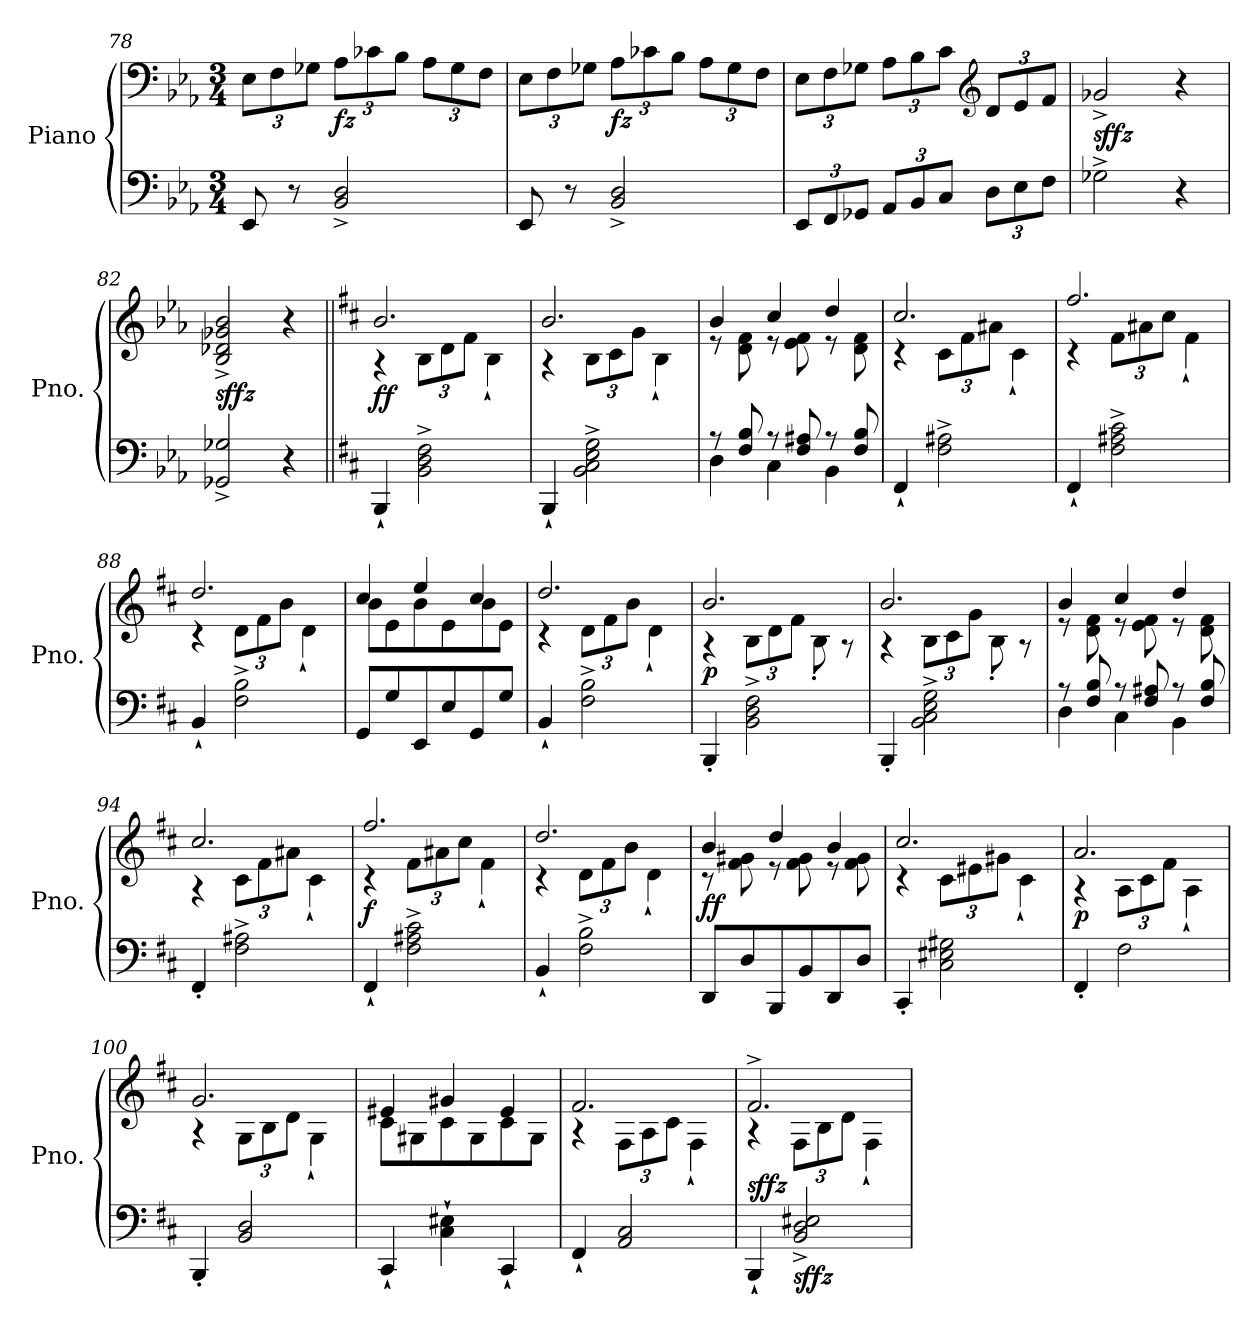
**kern	**kern	**dynam
*part1	*part1	*part1
*staff2	*staff1	*staff1/2
*I"Piano	*	*
*I'Pno.	*	*
*clefF4	*clefF4	*
*k[b-e-a-]	*k[b-e-a-]	*
*M3/4	*M3/4	*
*	*Xbrackettup	*
=78	=78	=78
8EE-/	12E-\L	.
.	12F\	.
8r	.	.
.	12G-X\J	.
!	!	!LO:DY:b
2BB-/^ 2D/^	12A-\L	fz
.	12c-X\	.
.	12B-\J	.
.	12A-\L	.
.	12G-\	.
.	12F\J	.
=79	=79	=79
8EE-/	12E-\L	.
.	12F\	.
8r	.	.
.	12G-X\J	.
!	!	!LO:DY:b
2BB-/^ 2D/^	12A-\L	fz
.	12c-X\	.
.	12B-\J	.
.	12A-\L	.
.	12G-\	.
.	12F\J	.
!!LO:LB:g=z
=80	=80	=80
*Xbrackettup	*	*
12EE-/L	12E-\L	.
12FF/	12F\	.
12GG-X/J	12G-X\J	.
12AA-/L	12A-\L	.
12BB-/	12B-\	.
12C/J	12c\J	.
*	*clefG2	*
12D\L	12d/L	.
12E-\	12e-/	.
12F\J	12f/J	.
=81	=81	=81
!	!	!LO:DY:b
2G-X^\	2g-X^/	sffz
4r	4r	.
=82	=82	=82
!	!	!LO:DY:b
2GG-X/^ 2G-X/^	2B-/^ 2d-X/^ 2g-X/^ 2b-/^	sffz
4r	4r	.
=83||	=83||	=83||
*k[f#c#]	*k[f#c#]	*
*	*^	*
!	!	!	!LO:DY:b
4BBB`/	2.b/	4r	ff
2BB\^ 2D\^ 2F#\^	.	12B\L	.
.	.	12d\	.
.	.	12f#\J	.
.	.	4B`\	.
=84	=84	=84	=84
4BBB`/	2.b/	4r	.
2BB\^ 2C#\^ 2E\^ 2G\^	.	12B\L	.
.	.	12c#\	.
.	.	12g\J	.
.	.	4B`\	.
!!LO:LB:g=z	!!
=85	=85	=85	=85
*^	*	*	*
8r	4D\	4b/	8r	.
8F#/ 8B/	.	.	8d\ 8f#\	.
8r	4C#\	4cc#/	8r	.
8F#/ 8A#X/	.	.	8e\ 8f#\	.
8r	4BB\	4dd/	8r	.
8F#/ 8B/	.	.	8d\ 8f#\	.
*v	*v	*	*	*
=86	=86	=86	=86
4FF#`/	2.cc#/	4r	.
2F#\^ 2A#X\^	.	12c#\L	.
.	.	12f#\	.
.	.	12a#X\J	.
.	.	4c#`\	.
=87	=87	=87	=87
4FF#`/	2.ff#/	4r	.
2F#\^ 2A#X\^ 2c#\^	.	12f#\L	.
.	.	12a#X\	.
.	.	12cc#\J	.
.	.	4f#`\	.
=88	=88	=88	=88
4BB`/	2.dd/	4r	.
2F#\^ 2B\^	.	12d\L	.
.	.	12f#\	.
.	.	12b\J	.
.	.	4d`\	.
=89	=89	=89	=89
8GG/L	4cc#/	8b\L	.
8G/	.	8e\	.
8EE/	4ee/	8b\	.
8E/	.	8e\	.
8GG/	4cc#/	8b\	.
8G/J	.	8e\J	.
=90	=90	=90	=90
4BB`/	2.dd/	4r	.
2F#\^ 2B\^	.	12d\L	.
.	.	12f#\	.
.	.	12b\J	.
.	.	4d`\	.
!!LO:LB:g=z	!!
=91	=91	=91	=91
!	!	!	!LO:DY:b
4BBB'/	2.b/	4r	p
2BB\^ 2D\^ 2F#\^	.	12B\L	.
.	.	12d\	.
.	.	12f#\J	.
.	.	8B'\	.
.	.	8r	.
=92	=92	=92	=92
4BBB'/	2.b/	4r	.
2BB\^ 2C#\^ 2E\^ 2G\^	.	12B\L	.
.	.	12c#\	.
.	.	12g\J	.
.	.	8B'\	.
.	.	8r	.
=93	=93	=93	=93
*^	*	*	*
8r	4D\	4b/	8r	.
8F#/ 8B/	.	.	8d\ 8f#\	.
8r	4C#\	4cc#/	8r	.
8F#/ 8A#X/	.	.	8e\ 8f#\	.
8r	4BB\	4dd/	8r	.
8F#/ 8B/	.	.	8d\ 8f#\	.
*v	*v	*	*	*
=94	=94	=94	=94
4FF#'/	2.cc#/	4r	.
2F#\^ 2A#X\^	.	12c#\L	.
.	.	12f#\	.
.	.	12a#X\J	.
.	.	4c#`\	.
=95	=95	=95	=95
!	!	!	!LO:DY:b
4FF#`/	2.ff#/	4r	f
2F#\^ 2A#X\^ 2c#\^	.	12f#\L	.
.	.	12a#X\	.
.	.	12cc#\J	.
.	.	4f#`\	.
!!LO:PB:g=z	!!
=96	=96	=96	=96
4BB`/	2.dd/	4r	.
2F#\^ 2B\^	.	12d\L	.
.	.	12f#\	.
.	.	12b\J	.
.	.	4d`\	.
=97	=97	=97	=97
!	!	!	!LO:DY:b
8DD/L	4b/	8r	ff
8D/	.	8f#\ 8g#X\	.
8BBB/	4dd/	8r	.
8BB/	.	8f#\ 8g#\	.
8DD/	4b/	8r	.
8D/J	.	8f#\ 8g#\	.
=98	=98	=98	=98
4CC#'/	2.cc#/	4r	.
2C#\ 2E#X\ 2G#X\	.	12c#\L	.
.	.	12e#X\	.
.	.	12g#X\J	.
.	.	4c#`\	.
=99	=99	=99	=99
!	!	!	!LO:DY:b
4FF#'/	2.a/	4r	p
2F#\	.	12A\L	.
.	.	12c#\	.
.	.	12f#\J	.
.	.	4A`\	.
=100	=100	=100	=100
4BBB'/	2.g/	4r	.
2BB/ 2D/	.	12G\L	.
.	.	12B\	.
.	.	12d\J	.
.	.	4G`\	.
!!LO:LB:g=z	!!
=101	=101	=101	=101
4CC#`/	4e#X/	8c#\L	.
.	.	8G#X\	.
4C#\` 4E#X\`	4g#X/	8c#\	.
.	.	8G#\	.
4CC#`/	4e#/	8c#\	.
.	.	8G#\J	.
=102	=102	=102	=102
4FF#`/	2.f#/	4r	.
2AA/ 2C#/	.	12F#\L	.
.	.	12A\	.
.	.	12c#\J	.
.	.	4F#`\	.
=103	=103	=103	=103
!	!	!	!LO:DY:b
4BBB`/	2.f#^/	4r	sffz
!	!	!	!LO:DY:b=2
2BB/^ 2D/^ 2E#X/^	.	12F#\L	sffz
.	.	12B\	.
.	.	12d\J	.
.	.	4F#`\	.
*	*v	*v	*
=	=	=
*-	*-	*-
